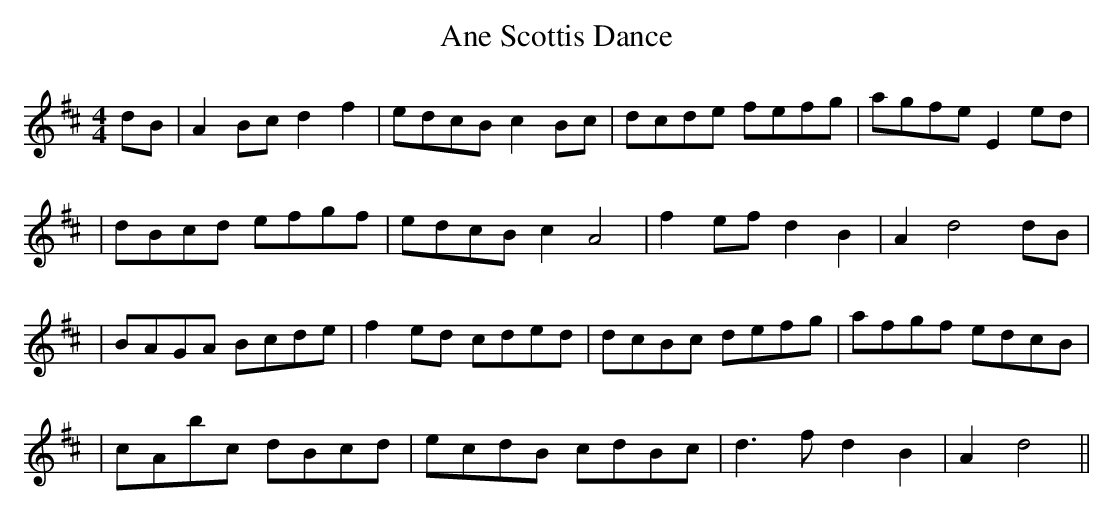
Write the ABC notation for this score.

X:1
T:Ane Scottis Dance
M:4/4
L:1/8
K:D
dB \
| A2Bc d2f2 | edcBc2 Bc | dcde fefg | agfe E2ed |
| dBcd efgf | edcB c2A4 | f2efd2B2 | A2d4 dB |
| BAGA Bcde | f2ed cded | dcBc defg | afgf edcB |
| cAbc dBcd | ecdB cdBc | d3 fd2B2 | A2d4 ||
